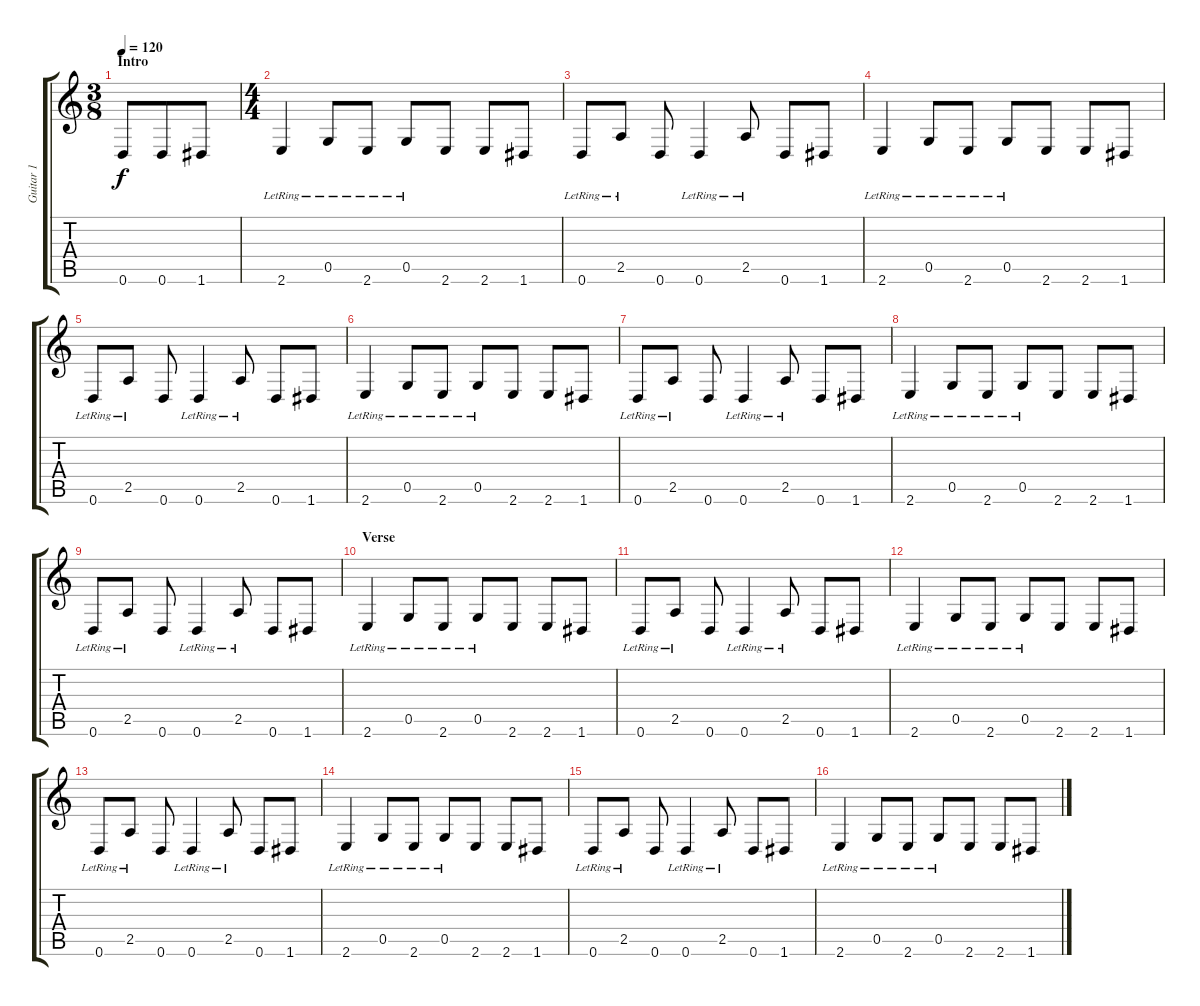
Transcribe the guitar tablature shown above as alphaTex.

\track ("Guitar 1" "Guitar 1") {instrument acousticguitarsteel}
\staff {score tabs}
\tuning (D4 A3 F3 C3 G2 D2) {hide}
\ts (3 8)
\section ("" "Intro")
\tempo 120
\clef g2
\ks c
0.6.8{dy f instrument acousticguitarsteel} 0.6.8 1.6.8 |
\ts (4 4)
2.6{lr}.4 0.5{lr}.8 2.6{lr}.8 0.5{lr}.8 2.6.8 2.6.8 1.6.8 |
0.6{lr}.8 2.5{lr}.8 0.6.8 0.6{lr}.4 2.5{lr}.8 0.6.8 1.6.8 |
2.6{lr}.4 0.5{lr}.8 2.6{lr}.8 0.5{lr}.8 2.6.8 2.6.8 1.6.8 |
0.6{lr}.8 2.5{lr}.8 0.6.8 0.6{lr}.4 2.5{lr}.8 0.6.8 1.6.8 |
2.6{lr}.4 0.5{lr}.8 2.6{lr}.8 0.5{lr}.8 2.6.8 2.6.8 1.6.8 |
0.6{lr}.8 2.5{lr}.8 0.6.8 0.6{lr}.4 2.5{lr}.8 0.6.8 1.6.8 |
2.6{lr}.4 0.5{lr}.8 2.6{lr}.8 0.5{lr}.8 2.6.8 2.6.8 1.6.8 |
0.6{lr}.8 2.5{lr}.8 0.6.8 0.6{lr}.4 2.5{lr}.8 0.6.8 1.6.8 |
\section ("" "Verse")
2.6{lr}.4 0.5{lr}.8 2.6{lr}.8 0.5{lr}.8 2.6.8 2.6.8 1.6.8 |
0.6{lr}.8 2.5{lr}.8 0.6.8 0.6{lr}.4 2.5{lr}.8 0.6.8 1.6.8 |
2.6{lr}.4 0.5{lr}.8 2.6{lr}.8 0.5{lr}.8 2.6.8 2.6.8 1.6.8 |
0.6{lr}.8 2.5{lr}.8 0.6.8 0.6{lr}.4 2.5{lr}.8 0.6.8 1.6.8 |
2.6{lr}.4 0.5{lr}.8 2.6{lr}.8 0.5{lr}.8 2.6.8 2.6.8 1.6.8 |
0.6{lr}.8 2.5{lr}.8 0.6.8 0.6{lr}.4 2.5{lr}.8 0.6.8 1.6.8 |
2.6{lr}.4 0.5{lr}.8 2.6{lr}.8 0.5{lr}.8 2.6.8 2.6.8 1.6.8
